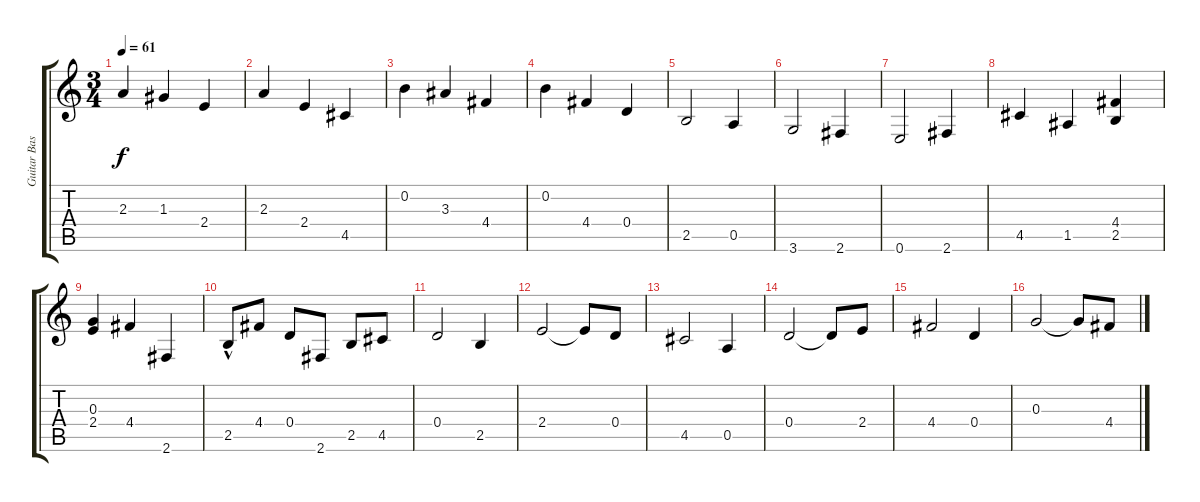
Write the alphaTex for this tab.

\track ("Guitar Bass" "Guitar Bas") {instrument acousticguitarnylon}
\staff {score tabs}
\tuning (E4 B3 G3 D3 A2 E2) {hide}
\ts (3 4)
\tempo 61
\clef g2
\ks c
2.3.4{dy f} 1.3.4 2.4.4 |
2.3.4 2.4.4 4.5.4 |
0.2.4 3.3.4 4.4.4 |
0.2.4 4.4.4 0.4.4 |
2.5.2 0.5.4 |
3.6.2 2.6.4 |
0.6.2 2.6.4 |
4.5.4 1.5.4 (4.4 2.5).4 |
(0.3 2.4).4 4.4.4 2.6.4 |
2.5{hac}.8 4.4.8 0.4.8 2.6.8 2.5.8 4.5.8 |
0.4.2 2.5.4 |
2.4.2 2.4{t}.8 0.4.8 |
4.5.2 0.5.4 |
0.4.2 0.4{t}.8 2.4.8 |
4.4.2 0.4.4 |
0.3.2 0.3{t}.8 4.4.8
